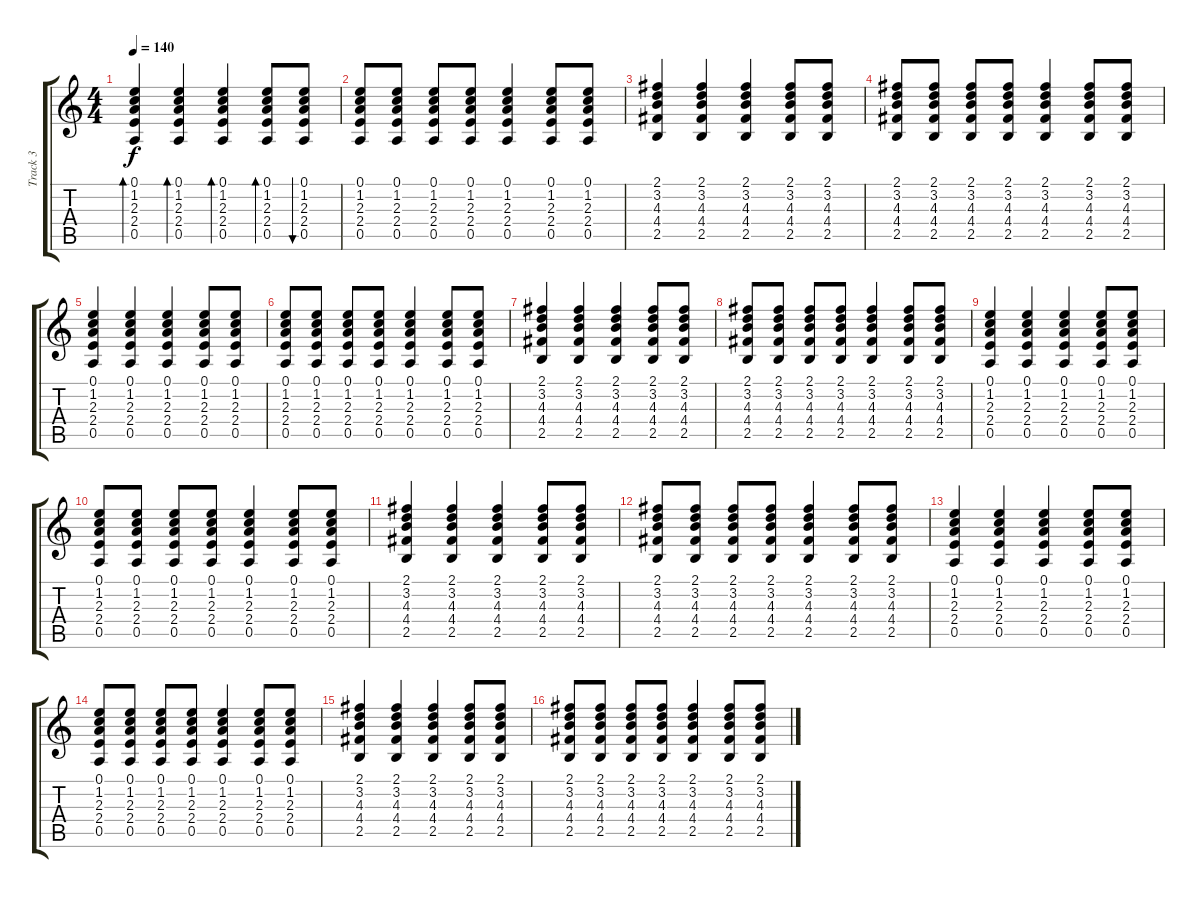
\track ("Track 3" "Track 3") {instrument acousticguitarnylon}
\staff {score tabs}
\tuning (E4 B3 G3 D3 A2 E2) {hide}
\ts (4 4)
\tempo 140
\clef g2
\ks c
(0.1 1.2 2.3 2.4 0.5).4{bd 30 dy f} (0.1 1.2 2.3 2.4 0.5).4{bd 30} (0.1 1.2 2.3 2.4 0.5).4{bd 30} (0.1 1.2 2.3 2.4 0.5).8{bd 30} (0.1 1.2 2.3 2.4 0.5).8{bu 30} |
(0.1 1.2 2.3 2.4 0.5).8 (0.1 1.2 2.3 2.4 0.5).8 (0.1 1.2 2.3 2.4 0.5).8 (0.1 1.2 2.3 2.4 0.5).8 (0.1 1.2 2.3 2.4 0.5).4 (0.1 1.2 2.3 2.4 0.5).8 (0.1 1.2 2.3 2.4 0.5).8 |
(2.1 3.2 4.3 4.4 2.5).4 (2.1 3.2 4.3 4.4 2.5).4 (2.1 3.2 4.3 4.4 2.5).4 (2.1 3.2 4.3 4.4 2.5).8 (2.1 3.2 4.3 4.4 2.5).8 |
(2.1 3.2 4.3 4.4 2.5).8 (2.1 3.2 4.3 4.4 2.5).8 (2.1 3.2 4.3 4.4 2.5).8 (2.1 3.2 4.3 4.4 2.5).8 (2.1 3.2 4.3 4.4 2.5).4 (2.1 3.2 4.3 4.4 2.5).8 (2.1 3.2 4.3 4.4 2.5).8 |
(0.1 1.2 2.3 2.4 0.5).4 (0.1 1.2 2.3 2.4 0.5).4 (0.1 1.2 2.3 2.4 0.5).4 (0.1 1.2 2.3 2.4 0.5).8 (0.1 1.2 2.3 2.4 0.5).8 |
(0.1 1.2 2.3 2.4 0.5).8 (0.1 1.2 2.3 2.4 0.5).8 (0.1 1.2 2.3 2.4 0.5).8 (0.1 1.2 2.3 2.4 0.5).8 (0.1 1.2 2.3 2.4 0.5).4 (0.1 1.2 2.3 2.4 0.5).8 (0.1 1.2 2.3 2.4 0.5).8 |
(2.1 3.2 4.3 4.4 2.5).4 (2.1 3.2 4.3 4.4 2.5).4 (2.1 3.2 4.3 4.4 2.5).4 (2.1 3.2 4.3 4.4 2.5).8 (2.1 3.2 4.3 4.4 2.5).8 |
(2.1 3.2 4.3 4.4 2.5).8 (2.1 3.2 4.3 4.4 2.5).8 (2.1 3.2 4.3 4.4 2.5).8 (2.1 3.2 4.3 4.4 2.5).8 (2.1 3.2 4.3 4.4 2.5).4 (2.1 3.2 4.3 4.4 2.5).8 (2.1 3.2 4.3 4.4 2.5).8 |
(0.1 1.2 2.3 2.4 0.5).4 (0.1 1.2 2.3 2.4 0.5).4 (0.1 1.2 2.3 2.4 0.5).4 (0.1 1.2 2.3 2.4 0.5).8 (0.1 1.2 2.3 2.4 0.5).8 |
(0.1 1.2 2.3 2.4 0.5).8 (0.1 1.2 2.3 2.4 0.5).8 (0.1 1.2 2.3 2.4 0.5).8 (0.1 1.2 2.3 2.4 0.5).8 (0.1 1.2 2.3 2.4 0.5).4 (0.1 1.2 2.3 2.4 0.5).8 (0.1 1.2 2.3 2.4 0.5).8 |
(2.1 3.2 4.3 4.4 2.5).4 (2.1 3.2 4.3 4.4 2.5).4 (2.1 3.2 4.3 4.4 2.5).4 (2.1 3.2 4.3 4.4 2.5).8 (2.1 3.2 4.3 4.4 2.5).8 |
(2.1 3.2 4.3 4.4 2.5).8 (2.1 3.2 4.3 4.4 2.5).8 (2.1 3.2 4.3 4.4 2.5).8 (2.1 3.2 4.3 4.4 2.5).8 (2.1 3.2 4.3 4.4 2.5).4 (2.1 3.2 4.3 4.4 2.5).8 (2.1 3.2 4.3 4.4 2.5).8 |
(0.1 1.2 2.3 2.4 0.5).4 (0.1 1.2 2.3 2.4 0.5).4 (0.1 1.2 2.3 2.4 0.5).4 (0.1 1.2 2.3 2.4 0.5).8 (0.1 1.2 2.3 2.4 0.5).8 |
(0.1 1.2 2.3 2.4 0.5).8 (0.1 1.2 2.3 2.4 0.5).8 (0.1 1.2 2.3 2.4 0.5).8 (0.1 1.2 2.3 2.4 0.5).8 (0.1 1.2 2.3 2.4 0.5).4 (0.1 1.2 2.3 2.4 0.5).8 (0.1 1.2 2.3 2.4 0.5).8 |
(2.1 3.2 4.3 4.4 2.5).4 (2.1 3.2 4.3 4.4 2.5).4 (2.1 3.2 4.3 4.4 2.5).4 (2.1 3.2 4.3 4.4 2.5).8 (2.1 3.2 4.3 4.4 2.5).8 |
(2.1 3.2 4.3 4.4 2.5).8 (2.1 3.2 4.3 4.4 2.5).8 (2.1 3.2 4.3 4.4 2.5).8 (2.1 3.2 4.3 4.4 2.5).8 (2.1 3.2 4.3 4.4 2.5).4 (2.1 3.2 4.3 4.4 2.5).8 (2.1 3.2 4.3 4.4 2.5).8
